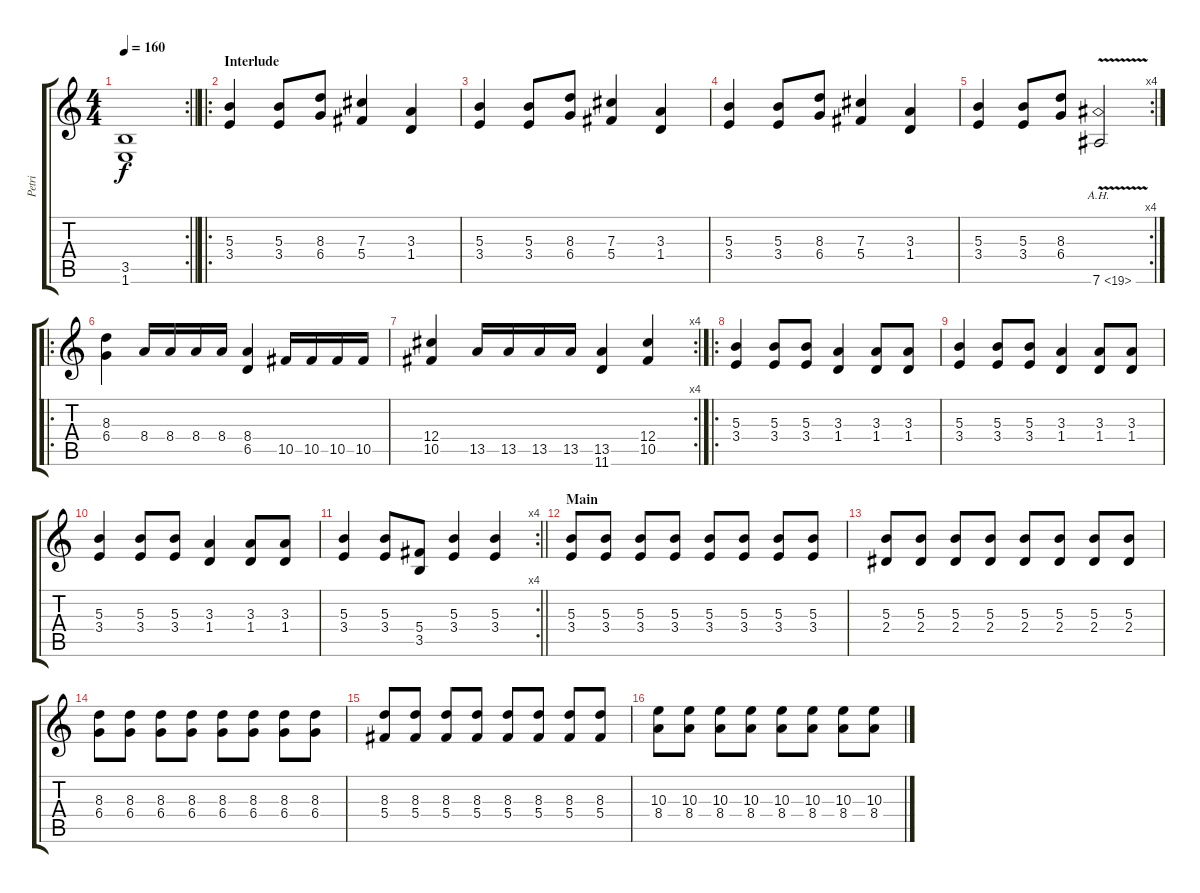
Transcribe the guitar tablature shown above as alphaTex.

\track ("Petri" "Petri") {instrument distortionguitar}
\staff {score tabs}
\tuning (Eb4 Bb3 Gb3 Db3 Ab2 Eb2) {hide}
\rc 2
\ts (4 4)
\tempo 160
\clef g2
\barLineRight lightlight
\ks c
(3.5 1.6).1{dy f} |
\ro
\section ("" "Interlude")
(5.3 3.4).4 (5.3 3.4).8 (8.3 6.4).8 (7.3 5.4).4 (3.3 1.4).4 |
(5.3 3.4).4 (5.3 3.4).8 (8.3 6.4).8 (7.3 5.4).4 (3.3 1.4).4 |
(5.3 3.4).4 (5.3 3.4).8 (8.3 6.4).8 (7.3 5.4).4 (3.3 1.4).4 |
\rc 4
(5.3 3.4).4 (5.3 3.4).8 (8.3 6.4).8 7.6{ah 12 v}.2 |
\ro
(8.3 6.4).4 8.4.16 8.4.16 8.4.16 8.4.16 (8.4 6.5).4 10.5.16 10.5.16 10.5.16 10.5.16 |
\rc 4
(12.4 10.5).4 13.5.16 13.5.16 13.5.16 13.5.16 (13.5 11.6).4 (12.4 10.5).4 |
\ro
(5.3 3.4).4 (5.3 3.4).8 (5.3 3.4).8 (3.3 1.4).4 (3.3 1.4).8 (3.3 1.4).8 |
(5.3 3.4).4 (5.3 3.4).8 (5.3 3.4).8 (3.3 1.4).4 (3.3 1.4).8 (3.3 1.4).8 |
(5.3 3.4).4 (5.3 3.4).8 (5.3 3.4).8 (3.3 1.4).4 (3.3 1.4).8 (3.3 1.4).8 |
\rc 4
\barLineRight lightlight
(5.3 3.4).4 (5.3 3.4).8 (5.4 3.5).8 (5.3 3.4).4 (5.3 3.4).4 |
\section ("" "Main")
(5.3 3.4).8 (5.3 3.4).8 (5.3 3.4).8 (5.3 3.4).8 (5.3 3.4).8 (5.3 3.4).8 (5.3 3.4).8 (5.3 3.4).8 |
(5.3 2.4).8 (5.3 2.4).8 (5.3 2.4).8 (5.3 2.4).8 (5.3 2.4).8 (5.3 2.4).8 (5.3 2.4).8 (5.3 2.4).8 |
(8.3 6.4).8 (8.3 6.4).8 (8.3 6.4).8 (8.3 6.4).8 (8.3 6.4).8 (8.3 6.4).8 (8.3 6.4).8 (8.3 6.4).8 |
(8.3 5.4).8 (8.3 5.4).8 (8.3 5.4).8 (8.3 5.4).8 (8.3 5.4).8 (8.3 5.4).8 (8.3 5.4).8 (8.3 5.4).8 |
(10.3 8.4).8 (10.3 8.4).8 (10.3 8.4).8 (10.3 8.4).8 (10.3 8.4).8 (10.3 8.4).8 (10.3 8.4).8 (10.3 8.4).8
